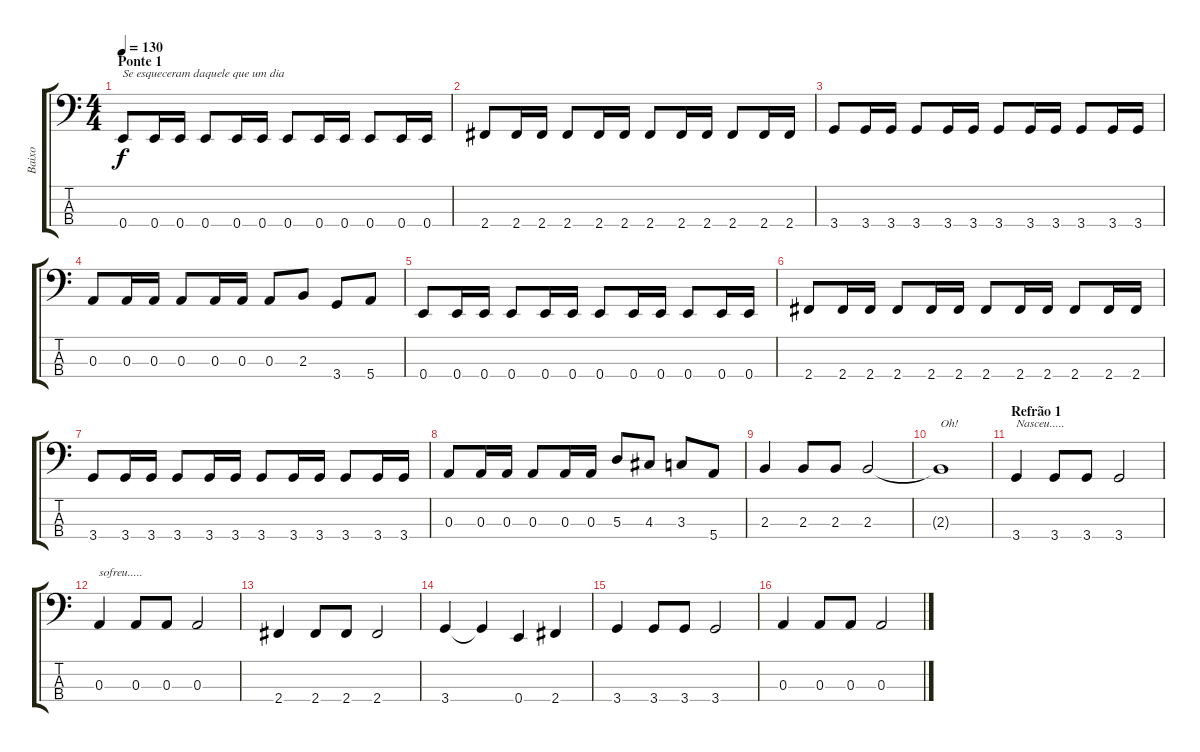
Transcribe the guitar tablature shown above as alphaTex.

\track ("Baixo" "Baixo") {instrument electricbassfinger}
\staff {score tabs}
\tuning (G2 D2 A1 E1) {hide}
\ts (4 4)
\section ("" "Ponte 1")
\tempo 130
\clef f4
\ks c
0.4.8{txt "Se esqueceram daquele que um dia" dy f} 0.4.16 0.4.16 0.4.8 0.4.16 0.4.16 0.4.8 0.4.16 0.4.16 0.4.8 0.4.16 0.4.16 |
2.4.8 2.4.16 2.4.16 2.4.8 2.4.16 2.4.16 2.4.8 2.4.16 2.4.16 2.4.8 2.4.16 2.4.16 |
3.4.8 3.4.16 3.4.16 3.4.8 3.4.16 3.4.16 3.4.8 3.4.16 3.4.16 3.4.8 3.4.16 3.4.16 |
0.3.8 0.3.16 0.3.16 0.3.8 0.3.16 0.3.16 0.3.8 2.3.8 3.4.8 5.4.8 |
0.4.8 0.4.16 0.4.16 0.4.8 0.4.16 0.4.16 0.4.8 0.4.16 0.4.16 0.4.8 0.4.16 0.4.16 |
2.4.8 2.4.16 2.4.16 2.4.8 2.4.16 2.4.16 2.4.8 2.4.16 2.4.16 2.4.8 2.4.16 2.4.16 |
3.4.8 3.4.16 3.4.16 3.4.8 3.4.16 3.4.16 3.4.8 3.4.16 3.4.16 3.4.8 3.4.16 3.4.16 |
0.3.8 0.3.16 0.3.16 0.3.8 0.3.16 0.3.16 5.3.8 4.3.8 3.3.8 5.4.8 |
2.3.4 2.3.8 2.3.8 2.3.2 |
2.3{t}.1{txt "Oh!"} |
\section ("" "Refrão 1")
3.4.4{txt "Nasceu....."} 3.4.8 3.4.8 3.4.2 |
0.3.4{txt "sofreu....."} 0.3.8 0.3.8 0.3.2 |
2.4.4 2.4.8 2.4.8 2.4.2 |
3.4.4 3.4{t}.4 0.4.4 2.4.4 |
3.4.4 3.4.8 3.4.8 3.4.2 |
0.3.4 0.3.8 0.3.8 0.3.2
